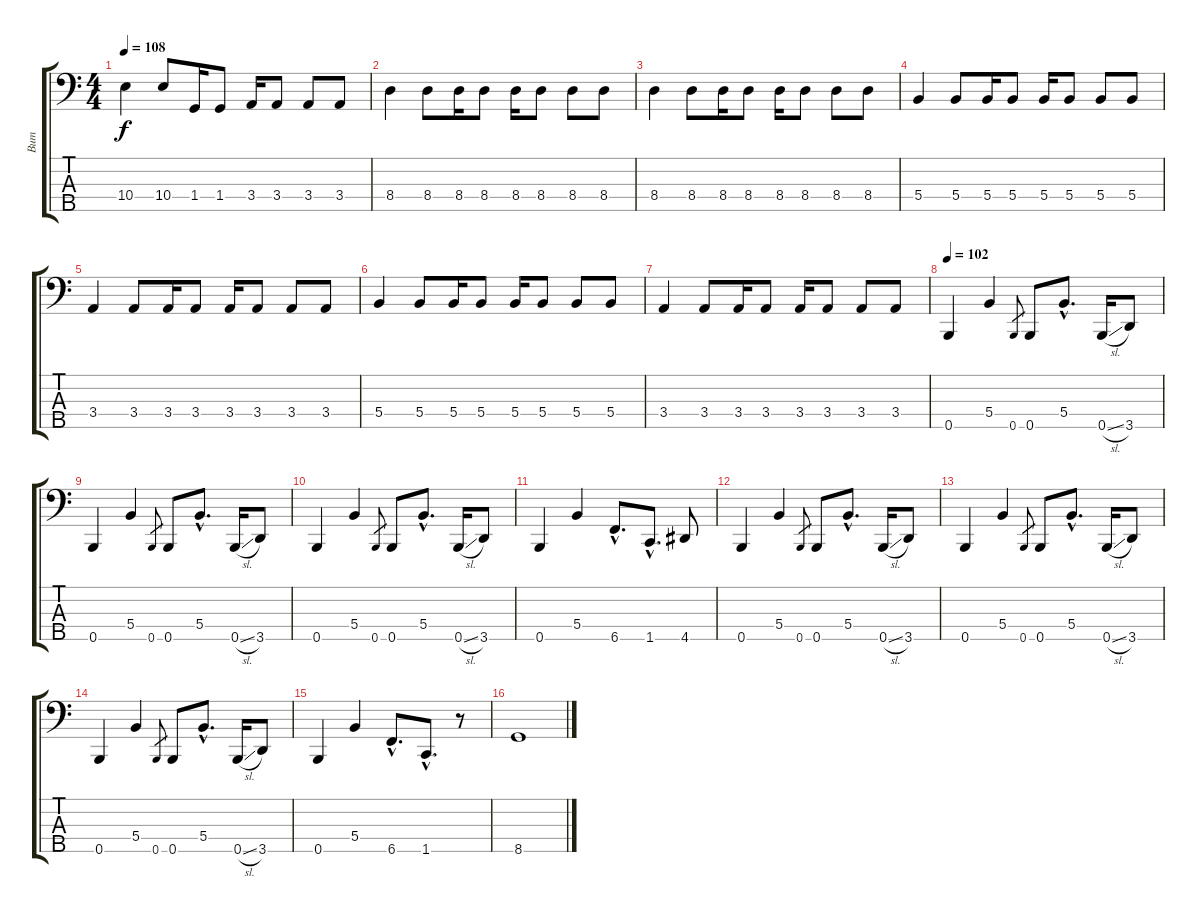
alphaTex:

\track ("Вит" "Вит") {instrument electricbassfinger}
\staff {score tabs}
\tuning (A2 E2 B1 Gb1 B0) {hide}
\ts (4 4)
\tempo 108
\clef f4
\ks c
10.4.4{dy f} 10.4.8 1.4.16 1.4.8 3.4.16 3.4.8 3.4.8 3.4.8 |
8.4.4 8.4.8 8.4.16 8.4.8 8.4.16 8.4.8 8.4.8 8.4.8 |
8.4.4 8.4.8 8.4.16 8.4.8 8.4.16 8.4.8 8.4.8 8.4.8 |
5.4.4 5.4.8 5.4.16 5.4.8 5.4.16 5.4.8 5.4.8 5.4.8 |
3.4.4 3.4.8 3.4.16 3.4.8 3.4.16 3.4.8 3.4.8 3.4.8 |
5.4.4 5.4.8 5.4.16 5.4.8 5.4.16 5.4.8 5.4.8 5.4.8 |
3.4.4 3.4.8 3.4.16 3.4.8 3.4.16 3.4.8 3.4.8 3.4.8 |
\tempo 102
0.5.4{instrument electricbassfinger} 5.4.4 0.5.8{gr} 0.5.8 5.4{hac}.8{d} 0.5{sl}.16 3.5.8 |
0.5.4 5.4.4 0.5.8{gr} 0.5.8 5.4{hac}.8{d} 0.5{sl}.16 3.5.8 |
0.5.4 5.4.4 0.5.8{gr} 0.5.8 5.4{hac}.8{d} 0.5{sl}.16 3.5.8 |
0.5.4 5.4.4 6.5{hac}.8{d} 1.5{hac}.8{d} 4.5.8 |
0.5.4 5.4.4 0.5.8{gr} 0.5.8 5.4{hac}.8{d} 0.5{sl}.16 3.5.8 |
0.5.4 5.4.4 0.5.8{gr} 0.5.8 5.4{hac}.8{d} 0.5{sl}.16 3.5.8 |
0.5.4 5.4.4 0.5.8{gr} 0.5.8 5.4{hac}.8{d} 0.5{sl}.16 3.5.8 |
0.5.4 5.4.4 6.5{hac}.8{d} 1.5{hac}.8{d} r.8 |
8.5.1
